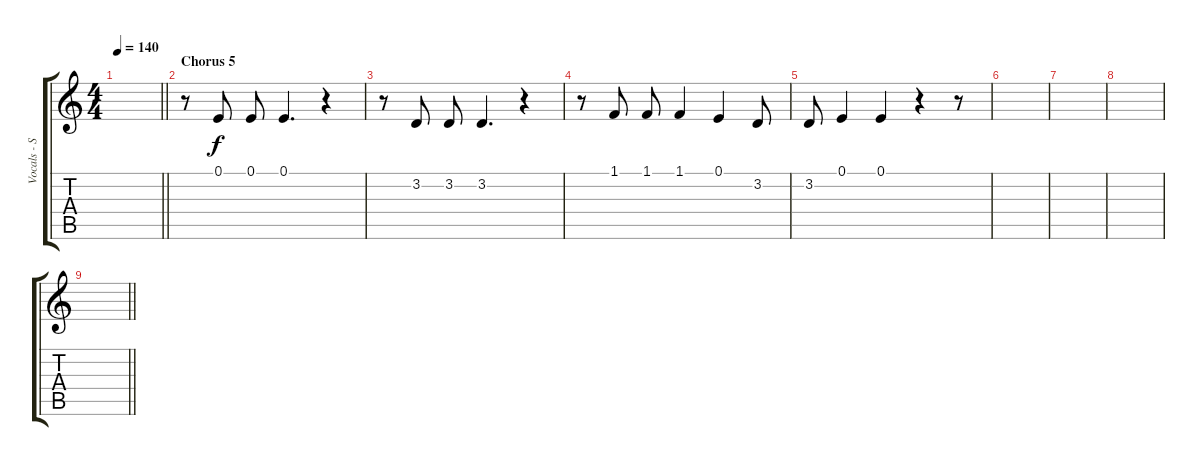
\track ("Vocals - Simon Neil" "Vocals - S") {instrument altosax}
\staff {score tabs}
\tuning (E4 B3 G3 D3 A2 E2) {hide}
\ts (4 4)
\tempo 140
\clef g2
\barLineRight lightlight
\ks c
|
\section ("" "Chorus 5")
r.8 0.1.8 0.1.8 0.1.4{d} r.4 |
r.8 3.2.8 3.2.8 3.2.4{d} r.4 |
r.8 1.1.8 1.1.8 1.1.4 0.1.4 3.2.8 |
3.2.8 0.1.4 0.1.4 r.4 r.8 |
|
|
|
\barLineRight lightlight
